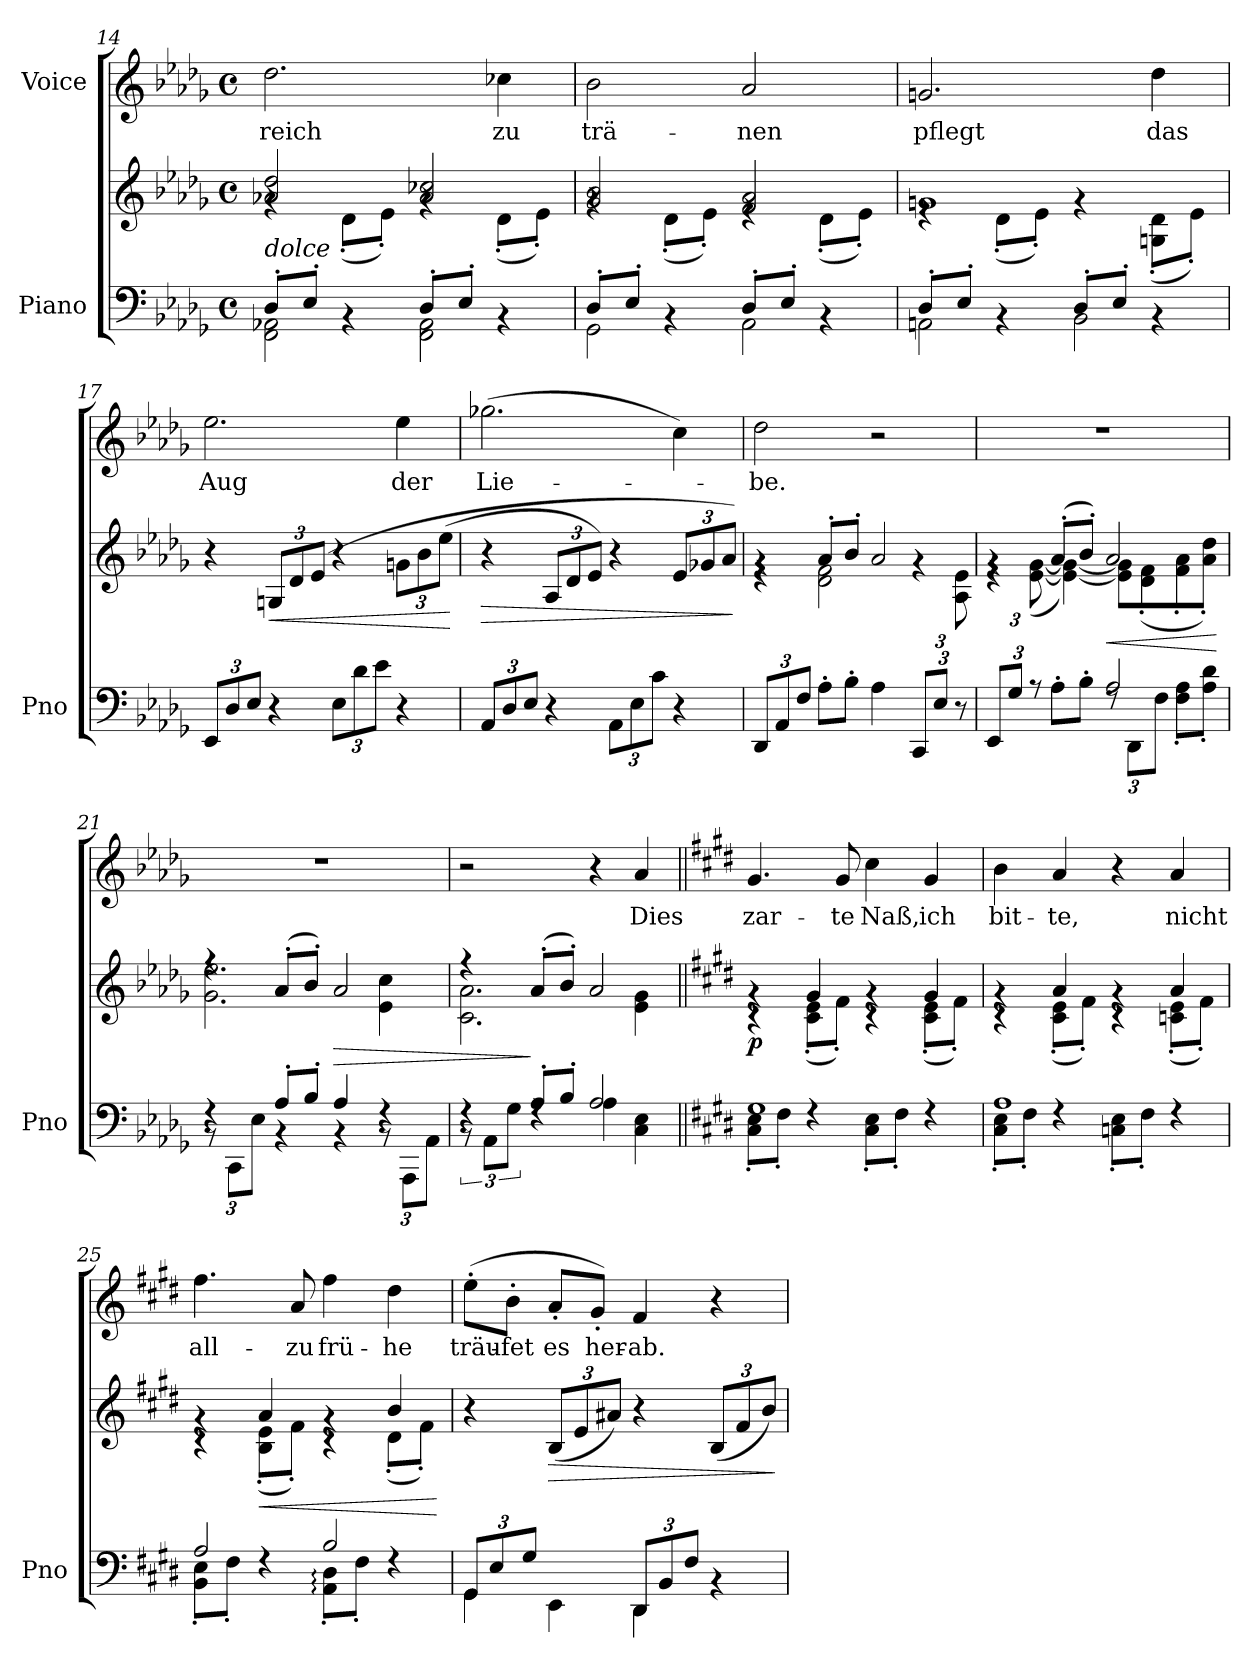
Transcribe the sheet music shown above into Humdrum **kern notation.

**kern	**kern	**dynam	**kern	**text
*part2	*part2	*part2	*part1	*part1
*staff3	*staff2	*staff2/3	*staff1	*staff1
*I"Piano	*	*	*I"Voice	*
*I'Pno	*	*	*	*
!!LO:LB:g=z
*clefF4	*clefG2	*	*clefG2	*
*k[b-e-a-d-g-]	*k[b-e-a-d-g-]	*	*k[b-e-a-d-g-]	*
*M4/4	*M4/4	*	*M4/4	*
*met(c)	*met(c)	*	*met(c)	*
=14	=14	=14	=14	=14
*^	*^	*	*	*
!LO:TX:a:i:t=dolce	!	!	!	!	!	!
!	!	!	!	!	!	!LO:LY:b
8D-'/L	2FF\ 2AA-X\	2a-X/ 2dd-/	4rg	.	2.dd-\	reich
8E-'/J	.	.	.	.	.	.
4rBB	.	.	(8d-'\L	.	.	.
.	.	.	8e-'\J)	.	.	.
8D-'/L	2FF\ 2AA-\	2a-/ 2cc-X/	4rg	.	.	.
8E-'/J	.	.	.	.	.	.
!	!	!	!	!	!	!LO:LY:b
4rBB	.	.	(8d-'\L	.	4cc-X\	zu
.	.	.	8e-'\J)	.	.	.
=15	=15	=15	=15	=15	=15	=15
!	!	!	!	!	!	!LO:LY:b
8D-'/L	2GG-\	2g-/ 2b-/	4rg	.	2b-\	trä-
8E-'/J	.	.	.	.	.	.
4rBB	.	.	(8d-'\L	.	.	.
.	.	.	8e-'\J)	.	.	.
!	!	!	!	!	!	!LO:LY:b
8D-'/L	2AA-\	2f/ 2a-/	4re	.	2a-/	-nen
8E-'/J	.	.	.	.	.	.
4rBB	.	.	(8d-'\L	.	.	.
.	.	.	8e-'\J)	.	.	.
=16	=16	=16	=16	=16	=16	=16
!	!	!	!	!	!	!LO:LY:b
8D-'/L	2AAn\	1gn	4re	.	2.gn/	pflegt
8E-'/J	.	.	.	.	.	.
4rBB	.	.	(8d-'\L	.	.	.
.	.	.	8e-'\J)	.	.	.
8D-'/L	2BB-\	.	4rg	.	.	.
8E-'/J	.	.	.	.	.	.
!	!	!	!	!	!	!LO:LY:b
4rBB	.	.	(8Gn\' 8d-\'L	.	4dd-\	das
.	.	.	8e-'\J)	.	.	.
*v	*v	*	*	*	*	*
*	*v	*v	*	*	*
=17	=17	=17	=17	=17
*Xbrackettup	*	*	*	*
*	*^	*	*	*
!	!	!	!	!	!LO:LY:b
*	*v	*v	*	*	*
(12EE-/L	4r	.	2.ee-\	Aug
12D-/	.	.	.	.
12E-/J	.	.	.	.
*	*Xbrackettup	*	*	*
!	!	!LO:HP:b	!	!
4r	12Gn/L	<	.	.
.	12d-/	.	.	.
.	(12e-/J	.	.	.
(12E-\L	4r	.	.	.
12d-\	.	.	.	.
12e-\J	.	.	.	.
!	!	!	!	!LO:LY:b
4r	12gn\L	.	4ee-\	der
.	12b-\	.	.	.
.	(12ee-\J	.	.	.
.	.	[	.	.
!!LO:PB:g=z
=18	=18	=18	=18	=18
!	!	!LO:HP:b	!	!LO:LY:b
(12AA-/L	4r	>	(2.gg-X\	Lie-
12D-/	.	.	.	.
12E-/J	.	.	.	.
4r	12A-/L	.	.	.
.	12d-/	.	.	.
.	12e-/J)	.	.	.
12AA-\L	4r	.	.	.
12E-\	.	.	.	.
12c\J	.	.	.	.
4r	12e-/L	.	4cc\)	.
.	12g-X/	.	.	.
.	12a-/J)	.	.	.
.	.	]	.	.
=19	=19	=19	=19	=19
*	*^	*	*	*
!	!	!	!	!	!LO:LY:b
12DD-/L	4rg	4r	.	2dd-\	-be.
12AA-/	.	.	.	.	.
12F/J	.	.	.	.	.
8A-'\L	8a-'/L	2d-\ 2f\	.	.	.
8B-'\J	8b-'/J)	.	.	.	.
4A-\	2a-/	.	.	2r	.
12CC/L	.	6rg	.	.	.
12E-/J	.	.	.	.	.
12r	.	12A-\ 12e-\	.	.	.
=20	=20	=20	=20	=20	=20
*^	*	*	*	*	*
2ryy	12EE-/L	4rg	6r	.	1r	.
.	12G-/J	.	.	.	.	.
.	12rA	.	([12e-\ [12g-\	.	.	.
.	8A-'\L	(8a-'/L	4e-\_ 4g-\_)	.	.	.
.	8B-'\J	8b-'/J)	.	.	.	.
!	!	!	!	!LO:HP:b	!	!
2A-/	12rF	2a-/	8e-\] 8g-\]L	<	.	.
.	12DD-\L	.	.	.	.	.
.	.	.	(>8d-\' 8f\'	.	.	.
.	12F\J	.	.	.	.	.
.	8F\' 8A-\'L	.	8f\' 8a-\'	.	.	.
.	8A-\' 8d-\'J	.	8a-\' 8dd-\'J)	.	.	.
*v	*v	*	*	*	*	*
*	*v	*v	*	*	*
.	.	[	.	.
=21	=21	=21	=21	=21
*^	*^	*	*	*
4rF	12rBB	4rff	2.g-\ 2.ee-\	.	1r	.
.	12CC\L	.	.	.	.	.
.	12E-\J	.	.	.	.	.
8A-'/L	4rBB	(8a-'/L	.	.	.	.
8B-'/J	.	8b-'/J)	.	.	.	.
!	!	!	!	!LO:HP:b	!	!
4A-/	4rBB	2a-/	.	>	.	.
4rF	12rBB	.	4e-\ 4cc\	.	.	.
.	12AAA-\L	.	.	.	.	.
.	12AA-\J	.	.	.	.	.
!!LO:LB:g=z
=22	=22	=22	=22	=22	=22	=22
*	*brackettup	*	*	*	*	*
4rF	12r	4r	2.c\ 2.a-\	.	2r	.
.	12AA-\L	.	.	.	.	.
.	12G-\J	.	.	.	.	.
8A-'/L	4rF	(8a-'/L	.	]	.	.
8B-'/J	.	8b-'/J)	.	.	.	.
2A-/	4A-\	2a-/	.	.	4r	.
!	!	!	!	!	!	!LO:LY:b
.	4C\ 4E-\	.	4e-\ 4g-\	.	4a-/	Dies
=23||	=23||	=23||	=23||	=23||	=23||	=23||
*k[f#c#g#d#]	*	*k[f#c#g#d#]	*	*	*k[f#c#g#d#]	*
!	!	!	!	!LO:DY:b	!	!LO:LY:b
1G#	8C#\' 8E\'L	4rg	4r	p	4.g#/	zar-
.	8F#'\J	.	.	.	.	.
.	4rF	4g#/	(8c#\' 8e\'L	.	.	.
!	!	!	!	!	!	!LO:LY:b
.	.	.	8f#'\J)	.	8g#/	-te
!	!	!	!	!	!	!LO:LY:b
.	8C#\' 8E\'L	4rg	4r	.	4cc#\	Naß,
.	8F#'\J	.	.	.	.	.
!	!	!	!	!	!	!LO:LY:b
.	4rF	4g#/	(8c#\' 8e\'L	.	4g#/	ich
.	.	.	8f#'\J)	.	.	.
=24	=24	=24	=24	=24	=24	=24
!	!	!	!	!	!	!LO:LY:b
1A	8C#\' 8E\'L	4rg	4r	.	4b\	bit-
.	8F#'\J	.	.	.	.	.
!	!	!	!	!	!	!LO:LY:b
.	4rF	4a/	(8c#\' 8e\'L	.	4a/	-te,
.	.	.	8f#'\J)	.	.	.
.	8Cn\' 8E\'L	4rg	4r	.	4r	.
.	8F#'\J	.	.	.	.	.
!	!	!	!	!	!	!LO:LY:b
.	4rF	4a/	(8cn\' 8e\'L	.	4a/	nicht
.	.	.	8f#'\J)	.	.	.
=25	=25	=25	=25	=25	=25	=25
!	!	!	!	!	!	!LO:LY:b
2A/	8BB\' 8E\'L	4rg	4r	.	4.ff#\	all-
.	8F#'\J	.	.	.	.	.
!	!	!	!	!LO:HP:b	!	!
.	4rF	4a/	(8B\' 8e\'L	<	.	.
!	!	!	!	!	!	!LO:LY:b
.	.	.	8f#'\J)	.	8a/	-zu
!	!	!	!	!	!	!LO:LY:b
2B/	8AA\:' 8D#\:'L	4rg	4r	.	4ff#\	frü-
.	8F#'\J	.	.	.	.	.
!	!	!	!	!	!	!LO:LY:b
.	4rF	4b/	(8d#'\L	.	4dd#\	-he
.	.	.	8f#'\J)	.	.	.
*v	*v	*	*	*	*	*
*	*v	*v	*	*	*
.	.	[	.	.
!!LO:LB:g=z
=26	=26	=26	=26	=26
*Xbrackettup	*	*	*	*
*^	*	*	*	*
!	!	!	!	!	!LO:LY:b
12GG#/L	4GG#\	4r	.	(8ee'\L	träu-
12E/	.	.	.	.	.
!	!	!	!	!	!LO:LY:b
.	.	.	.	8b'\J	-fet
12G#/J	.	.	.	.	.
!	!	!	!LO:HP:b	!	!LO:LY:b
4ryy	4EE\	(12B/L	>	8a'/L	es
.	.	12e/	.	.	.
!	!	!	!	!	!LO:LY:b
.	.	.	.	8g#'/J)	her-
.	.	12a#X/J)	.	.	.
!	!	!	!	!	!LO:LY:b
12DD#/L	4DD#\	4r	.	4f#/	-ab.
12BB/	.	.	.	.	.
12F#/J	.	.	.	.	.
4ryy	4rBB	(12B/L	.	4r	.
.	.	12f#/	.	.	.
.	.	12b/J)	.	.	.
*v	*v	*	*	*	*
.	.	]	.	.
=	=	=	=	=
*-	*-	*-	*-	*-
